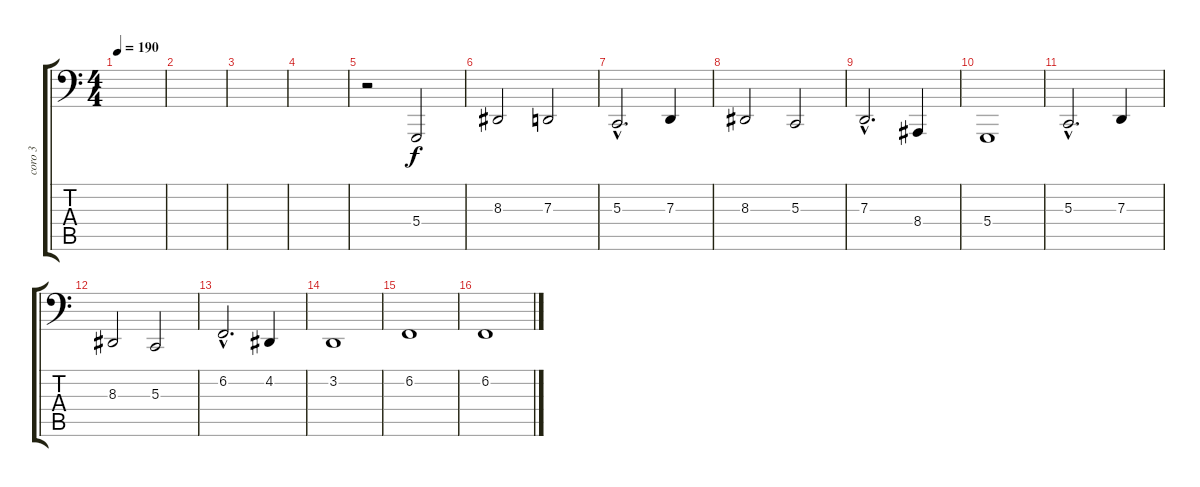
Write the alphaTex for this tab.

\track ("coro 3" "coro 3") {instrument choiraahs}
\staff {score tabs}
\tuning (E2 B1 G1 D1 A0 E0) {hide}
\ts (4 4)
\tempo 190
\clef f4
\ks c
|
|
|
|
r.2 5.4.2 |
8.3.2 7.3.2 |
5.3{hac}.2{d} 7.3.4 |
8.3.2 5.3.2 |
7.3{hac}.2{d} 8.4.4 |
5.4.1 |
5.3{hac}.2{d} 7.3.4 |
8.3.2 5.3.2 |
6.2{hac}.2{d} 4.2.4 |
3.2.1 |
6.2.1 |
6.2.1
